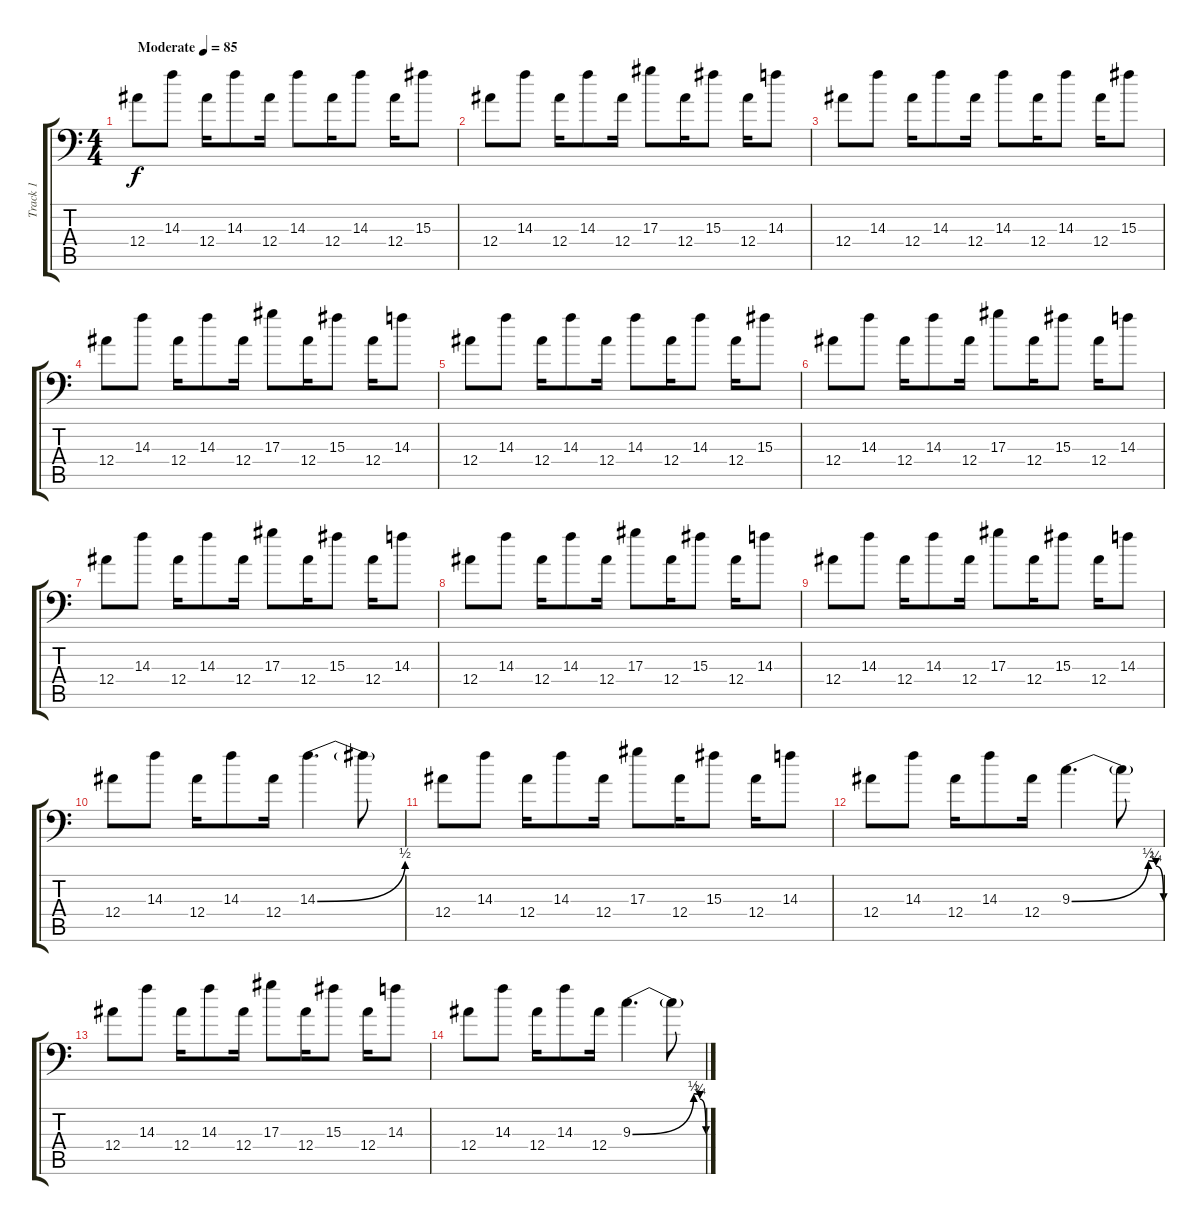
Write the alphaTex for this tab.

\track ("Track 1" "Track 1") {instrument distortionguitar}
\staff {score tabs}
\tuning (C4 G3 Eb3 Bb2 F2 Bb1) {hide}
\ts (4 4)
\tempo (85 "Moderate")
\clef f4
\ks c
12.4.8{dy f instrument overdrivenguitar} 14.3.8 12.4.16 14.3.8 12.4.16 14.3.8 12.4.16 14.3.8 12.4.16 15.3.8 |
12.4.8 14.3.8 12.4.16 14.3.8 12.4.16 17.3.8 12.4.16 15.3.8 12.4.16 14.3.8 |
12.4.8 14.3.8 12.4.16 14.3.8 12.4.16 14.3.8 12.4.16 14.3.8 12.4.16 15.3.8 |
12.4.8 14.3.8 12.4.16 14.3.8 12.4.16 17.3.8 12.4.16 15.3.8 12.4.16 14.3.8 |
12.4.8 14.3.8 12.4.16 14.3.8 12.4.16 14.3.8 12.4.16 14.3.8 12.4.16 15.3.8 |
12.4.8 14.3.8 12.4.16 14.3.8 12.4.16 17.3.8 12.4.16 15.3.8 12.4.16 14.3.8 |
12.4.8 14.3.8 12.4.16 14.3.8 12.4.16 17.3.8 12.4.16 15.3.8 12.4.16 14.3.8 |
12.4.8 14.3.8 12.4.16 14.3.8 12.4.16 17.3.8 12.4.16 15.3.8 12.4.16 14.3.8 |
12.4.8 14.3.8 12.4.16 14.3.8 12.4.16 17.3.8 12.4.16 15.3.8 12.4.16 14.3.8 |
12.4.8 14.3.8 12.4.16 14.3.8 12.4.16 14.3{be (bend 0 0 60 2)}.4{d instrument distortionguitar} 14.3{t}.8 |
12.4.8 14.3.8 12.4.16 14.3.8 12.4.16 17.3.8 12.4.16 15.3.8 12.4.16 14.3.8 |
12.4.8 14.3.8 12.4.16 14.3.8 12.4.16 9.3{be (custom 0 0 50 2 55 1 60 0)}.4{d} 9.3{t}.8 |
12.4.8 14.3.8 12.4.16 14.3.8 12.4.16 17.3.8 12.4.16 15.3.8 12.4.16 14.3.8 |
12.4.8 14.3.8 12.4.16 14.3.8 12.4.16 9.3{be (custom 0 0 50 2 55 1 60 0)}.4{d} 9.3{t}.8
